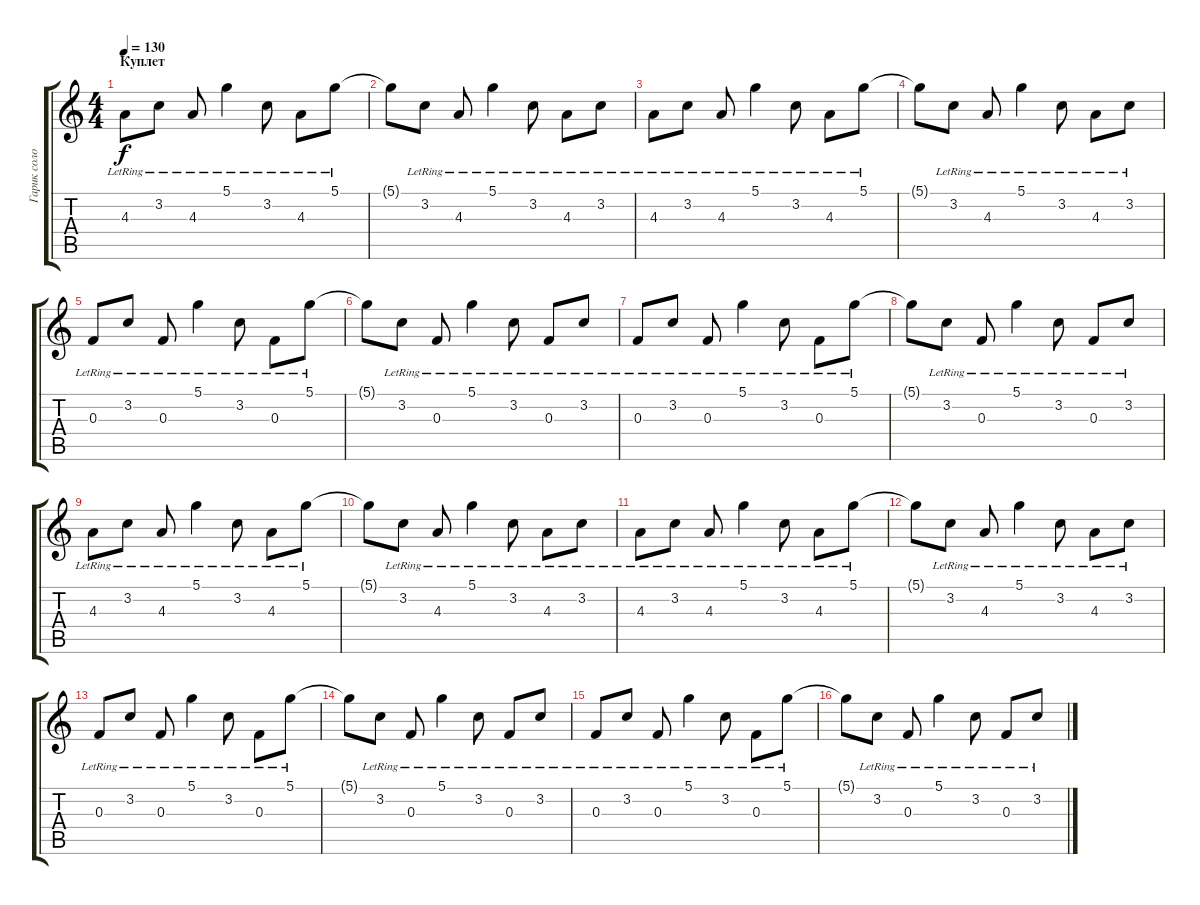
\track ("Гарик соло" "Гарик соло") {instrument acousticguitarsteel}
\staff {score tabs}
\tuning (D4 A3 F3 C3 G2 C2) {hide}
\ts (4 4)
\section ("" "Куплет")
\tempo 130
\clef g2
\ks c
4.3{lr}.8{dy f} 3.2{lr}.8 4.3{lr}.8 5.1{lr}.4 3.2{lr}.8 4.3{lr}.8 5.1{lr}.8 |
5.1{t}.8 3.2{lr}.8 4.3{lr}.8 5.1{lr}.4 3.2{lr}.8 4.3{lr}.8 3.2{lr}.8 |
4.3{lr}.8 3.2{lr}.8 4.3{lr}.8 5.1{lr}.4 3.2{lr}.8 4.3{lr}.8 5.1{lr}.8 |
5.1{t}.8 3.2{lr}.8 4.3{lr}.8 5.1{lr}.4 3.2{lr}.8 4.3{lr}.8 3.2{lr}.8 |
0.3{lr}.8 3.2{lr}.8 0.3{lr}.8 5.1{lr}.4 3.2{lr}.8 0.3{lr}.8 5.1{lr}.8 |
5.1{t}.8 3.2{lr}.8 0.3{lr}.8 5.1{lr}.4 3.2{lr}.8 0.3{lr}.8 3.2{lr}.8 |
0.3{lr}.8 3.2{lr}.8 0.3{lr}.8 5.1{lr}.4 3.2{lr}.8 0.3{lr}.8 5.1{lr}.8 |
5.1{t}.8 3.2{lr}.8 0.3{lr}.8 5.1{lr}.4 3.2{lr}.8 0.3{lr}.8 3.2{lr}.8 |
4.3{lr}.8 3.2{lr}.8 4.3{lr}.8 5.1{lr}.4 3.2{lr}.8 4.3{lr}.8 5.1{lr}.8 |
5.1{t}.8 3.2{lr}.8 4.3{lr}.8 5.1{lr}.4 3.2{lr}.8 4.3{lr}.8 3.2{lr}.8 |
4.3{lr}.8 3.2{lr}.8 4.3{lr}.8 5.1{lr}.4 3.2{lr}.8 4.3{lr}.8 5.1{lr}.8 |
5.1{t}.8 3.2{lr}.8 4.3{lr}.8 5.1{lr}.4 3.2{lr}.8 4.3{lr}.8 3.2{lr}.8 |
0.3{lr}.8 3.2{lr}.8 0.3{lr}.8 5.1{lr}.4 3.2{lr}.8 0.3{lr}.8 5.1{lr}.8 |
5.1{t}.8 3.2{lr}.8 0.3{lr}.8 5.1{lr}.4 3.2{lr}.8 0.3{lr}.8 3.2{lr}.8 |
0.3{lr}.8 3.2{lr}.8 0.3{lr}.8 5.1{lr}.4 3.2{lr}.8 0.3{lr}.8 5.1{lr}.8 |
5.1{t}.8 3.2{lr}.8 0.3{lr}.8 5.1{lr}.4 3.2{lr}.8 0.3{lr}.8 3.2{lr}.8
